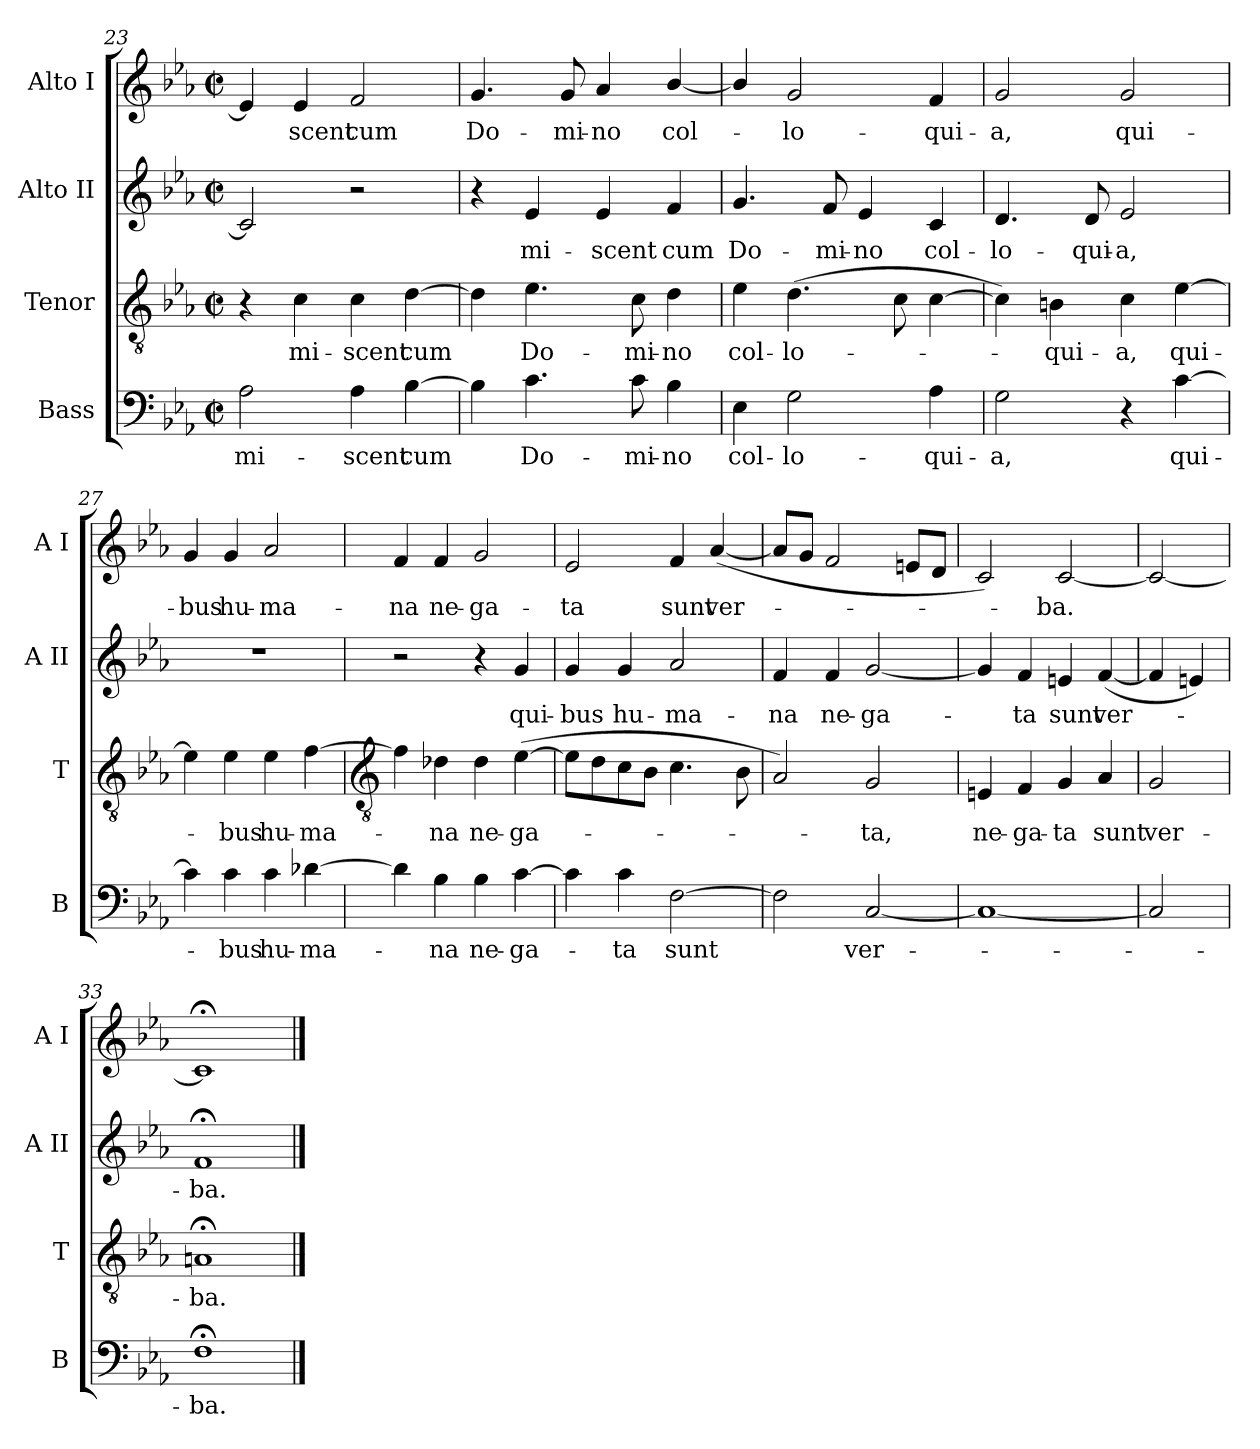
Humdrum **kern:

**kern	**text	**kern	**text	**kern	**text	**kern	**text
*part4	*part4	*part3	*part3	*part2	*part2	*part1	*part1
*staff4	*staff4	*staff3	*staff3	*staff2	*staff2	*staff1	*staff1
*I"Bass	*	*I"Tenor	*	*I"Alto II	*	*I"Alto I	*
*I'B	*	*I'T	*	*I'A II	*	*I'A I	*
!!LO:LB:g=z
*clefF4	*	*clefGv2	*	*clefG2	*	*clefG2	*
*k[b-e-a-]	*	*k[b-e-a-]	*	*k[b-e-a-]	*	*k[b-e-a-]	*
*E-:	*	*E-:	*	*E-:	*	*E-:	*
*M2/2	*	*M2/2	*	*M2/2	*	*M2/2	*
*met(c|)	*	*met(c|)	*	*met(c|)	*	*met(c|)	*
=23	=23	=23	=23	=23	=23	=23	=23
!	!LO:LY:b	!	!	!	!	!	!
2A-	mi-	4r	.	2c]	.	4e-]	.
!	!	!	!LO:LY:b	!	!	!	!LO:LY:b
.	.	4c	mi-	.	.	4e-	scent
!	!LO:LY:b	!	!LO:LY:b	!	!	!	!LO:LY:b
4A-	-scent	4c	-scent	2r	.	2f	cum
!	!LO:LY:b	!	!LO:LY:b	!	!	!	!
[4B-	cum	[4d	cum	.	.	.	.
=24	=24	=24	=24	=24	=24	=24	=24
!	!	!	!	!	!	!	!LO:LY:b
4B-]	.	4d]	.	4r	.	4.g	Do-
!	!LO:LY:b	!	!LO:LY:b	!	!LO:LY:b	!	!
4.c	Do-	4.e-	Do-	4e-	mi-	.	.
!	!	!	!	!	!	!	!LO:LY:b
.	.	.	.	.	.	8g	-mi-
!	!	!	!	!	!LO:LY:b	!	!LO:LY:b
.	.	.	.	4e-	-scent	4a-	-no
!	!LO:LY:b	!	!LO:LY:b	!	!	!	!
8c	-mi-	8c	-mi-	.	.	.	.
!	!LO:LY:b	!	!LO:LY:b	!	!LO:LY:b	!	!LO:LY:b
4B-	-no	4d	-no	4f	cum	[4b-/	col-
=25	=25	=25	=25	=25	=25	=25	=25
!	!LO:LY:b	!	!LO:LY:b	!	!LO:LY:b	!	!
4E-	col-	4e-	col-	4.g	Do-	4b-/]	.
!	!LO:LY:b	!	!LO:LY:b	!	!	!	!LO:LY:b
2G	-lo-	(>4.d	-lo-	.	.	2g	lo-
!	!	!	!	!	!LO:LY:b	!	!
.	.	.	.	8f	-mi-	.	.
!	!	!	!	!	!LO:LY:b	!	!
.	.	.	.	4e-	-no	.	.
.	.	8c	.	.	.	.	.
!	!LO:LY:b	!	!	!	!LO:LY:b	!	!LO:LY:b
4A-	-qui-	[4c	.	4c	col-	4f	-qui-
=26	=26	=26	=26	=26	=26	=26	=26
!	!LO:LY:b	!	!	!	!LO:LY:b	!	!LO:LY:b
2G	-a,	4c])	.	4.d	-lo-	2g	-a,
!	!	!	!LO:LY:b	!	!	!	!
.	.	4Bn	qui-	.	.	.	.
!	!	!	!	!	!LO:LY:b	!	!
.	.	.	.	8d	-qui-	.	.
!	!	!	!LO:LY:b	!	!LO:LY:b	!	!LO:LY:b
4r	.	4c	-a,	2e-	-a,	2g	qui-
!	!LO:LY:b	!	!LO:LY:b	!	!	!	!
[4c	qui-	[4e-	qui-	.	.	.	.
=27	=27	=27	=27	=27	=27	=27	=27
!	!	!	!	!	!	!	!LO:LY:b
4c]	.	4e-]	.	1r	.	4g	-bus
!	!LO:LY:b	!	!LO:LY:b	!	!	!	!LO:LY:b
4c	bus	4e-	bus	.	.	4g	hu-
!	!LO:LY:b	!	!LO:LY:b	!	!	!	!LO:LY:b
4c	hu-	4e-	hu-	.	.	2a-	-ma-
!	!LO:LY:b	!	!LO:LY:b	!	!	!	!
[4d-X	-ma-	[4f	-ma-	.	.	.	.
!!LO:LB:g=z
=28	=28	=28	=28	=28	=28	=28	=28
*	*	*clefGv2	*	*	*	*	*
!	!	!	!	!	!	!	!LO:LY:b
4d-]	.	4f]	.	2r	.	4f	-na
!	!LO:LY:b	!	!LO:LY:b	!	!	!	!LO:LY:b
4B-	na	4d-X	na	.	.	4f	ne-
!	!LO:LY:b	!	!LO:LY:b	!	!	!	!LO:LY:b
4B-	ne-	4d-	ne-	4r	.	2g	-ga-
!	!LO:LY:b	!	!LO:LY:b	!	!LO:LY:b	!	!
[4c	-ga-	(>[4e-	-ga-	4g	qui-	.	.
=29	=29	=29	=29	=29	=29	=29	=29
!	!	!	!	!	!LO:LY:b	!	!LO:LY:b
4c]	.	8e-L]	.	4g	-bus	2e-	-ta
.	.	8d	.	.	.	.	.
!	!LO:LY:b	!	!	!	!LO:LY:b	!	!
4c	ta	8c	.	4g	hu-	.	.
.	.	8B-J	.	.	.	.	.
!	!LO:LY:b	!	!	!	!LO:LY:b	!	!LO:LY:b
[2F	sunt	4.c	.	2a-	-ma-	4f	sunt
!	!	!	!	!	!	!	!LO:LY:b
.	.	.	.	.	.	(<[4a-	ver-
.	.	8B-	.	.	.	.	.
=30	=30	=30	=30	=30	=30	=30	=30
!	!	!	!	!	!LO:LY:b	!	!
2F]	.	2A-)	.	4f	-na	8a-L]	.
.	.	.	.	.	.	8gJ	.
!	!	!	!	!	!LO:LY:b	!	!
.	.	.	.	4f	ne-	2f	.
!	!LO:LY:b	!	!LO:LY:b	!	!LO:LY:b	!	!
[2C	ver-	2G	ta,	[2g	-ga-	.	.
.	.	.	.	.	.	8enL	.
.	.	.	.	.	.	8dJ	.
=31	=31	=31	=31	=31	=31	=31	=31
!	!	!	!LO:LY:b	!	!	!	!
1C_	.	4En	ne-	4g]	.	2c)	.
!	!	!	!LO:LY:b	!	!LO:LY:b	!	!
.	.	4F	-ga-	4f	ta	.	.
!	!	!	!LO:LY:b	!	!LO:LY:b	!	!LO:LY:b
.	.	4G	-ta	4en	sunt	[2c	ba.
!	!	!	!LO:LY:b	!	!LO:LY:b	!	!
.	.	4A-	sunt	(<[4f	ver-	.	.
=32	=32	=32	=32	=32	=32	=32	=32
!	!	!	!LO:LY:b	!	!	!	!
2C]	.	2G	ver-	4f]	.	2c_	.
.	.	.	.	4en)	.	.	.
=33	=33	=33	=33	=33	=33	=33	=33
!	!LO:LY:b	!	!LO:LY:b	!	!LO:LY:b	!	!
1F;<	ba.	1An;<	-ba.	1f;<	ba.	1c;<]	.
==	==	==	==	==	==	==	==
*-	*-	*-	*-	*-	*-	*-	*-
